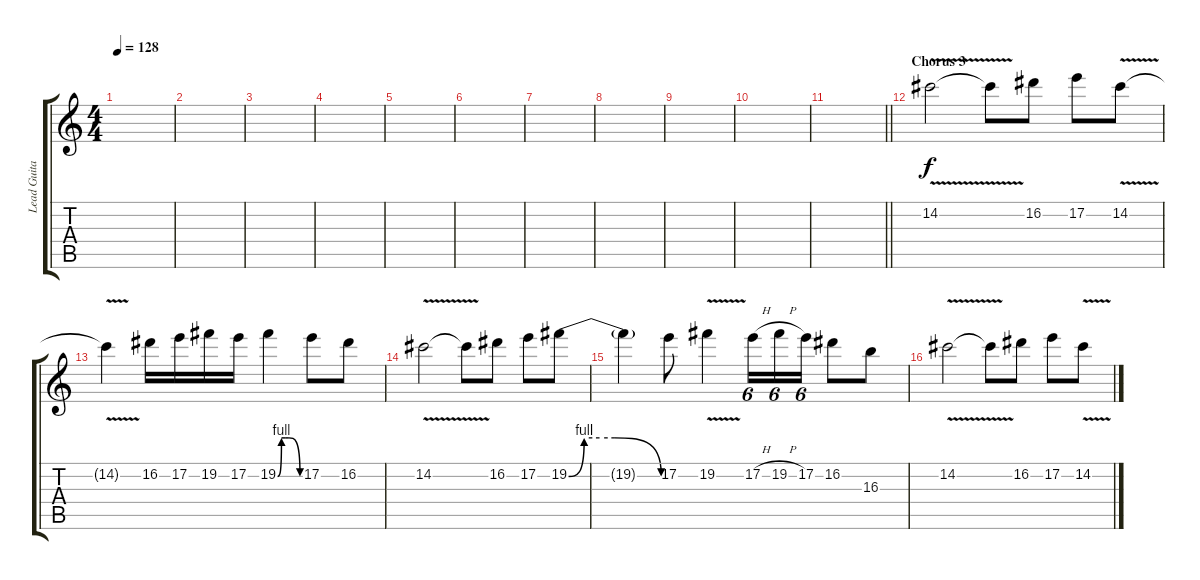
\track ("Lead Guitar1" "Lead Guita") {instrument overdrivenguitar}
\staff {score tabs}
\tuning (E4 B3 G3 D3 A2 E2) {hide}
\ts (4 4)
\tempo 128
\clef g2
\ks c
|
|
|
|
|
|
|
|
|
|
\barLineRight lightlight
|
\section ("" "Chorus 3")
14.2{v}.2 14.2{t}.8 16.2.8 17.2.8 14.2{v}.8 |
14.2{t}.4 16.2.16 17.2.16 19.2.16 17.2.16 19.2{be (custom 0 0 10 4 20 4 30 4 60 0)}.4 17.2.8 16.2.8 |
14.2{v}.2 14.2{t}.8 16.2.8 17.2.8 19.2{be (custom 0 0 10 4 20 4 30 4 60 0)}.8 |
19.2{t}.4 17.2.8 19.2{v}.4 17.2{h}.16{tu (6 4)} 19.2{h}.16{tu (6 4)} 17.2.16{tu (6 4)} 16.2.8 16.3.8 |
14.2{v}.2 14.2{t}.8 16.2.8 17.2.8 14.2{v}.8
